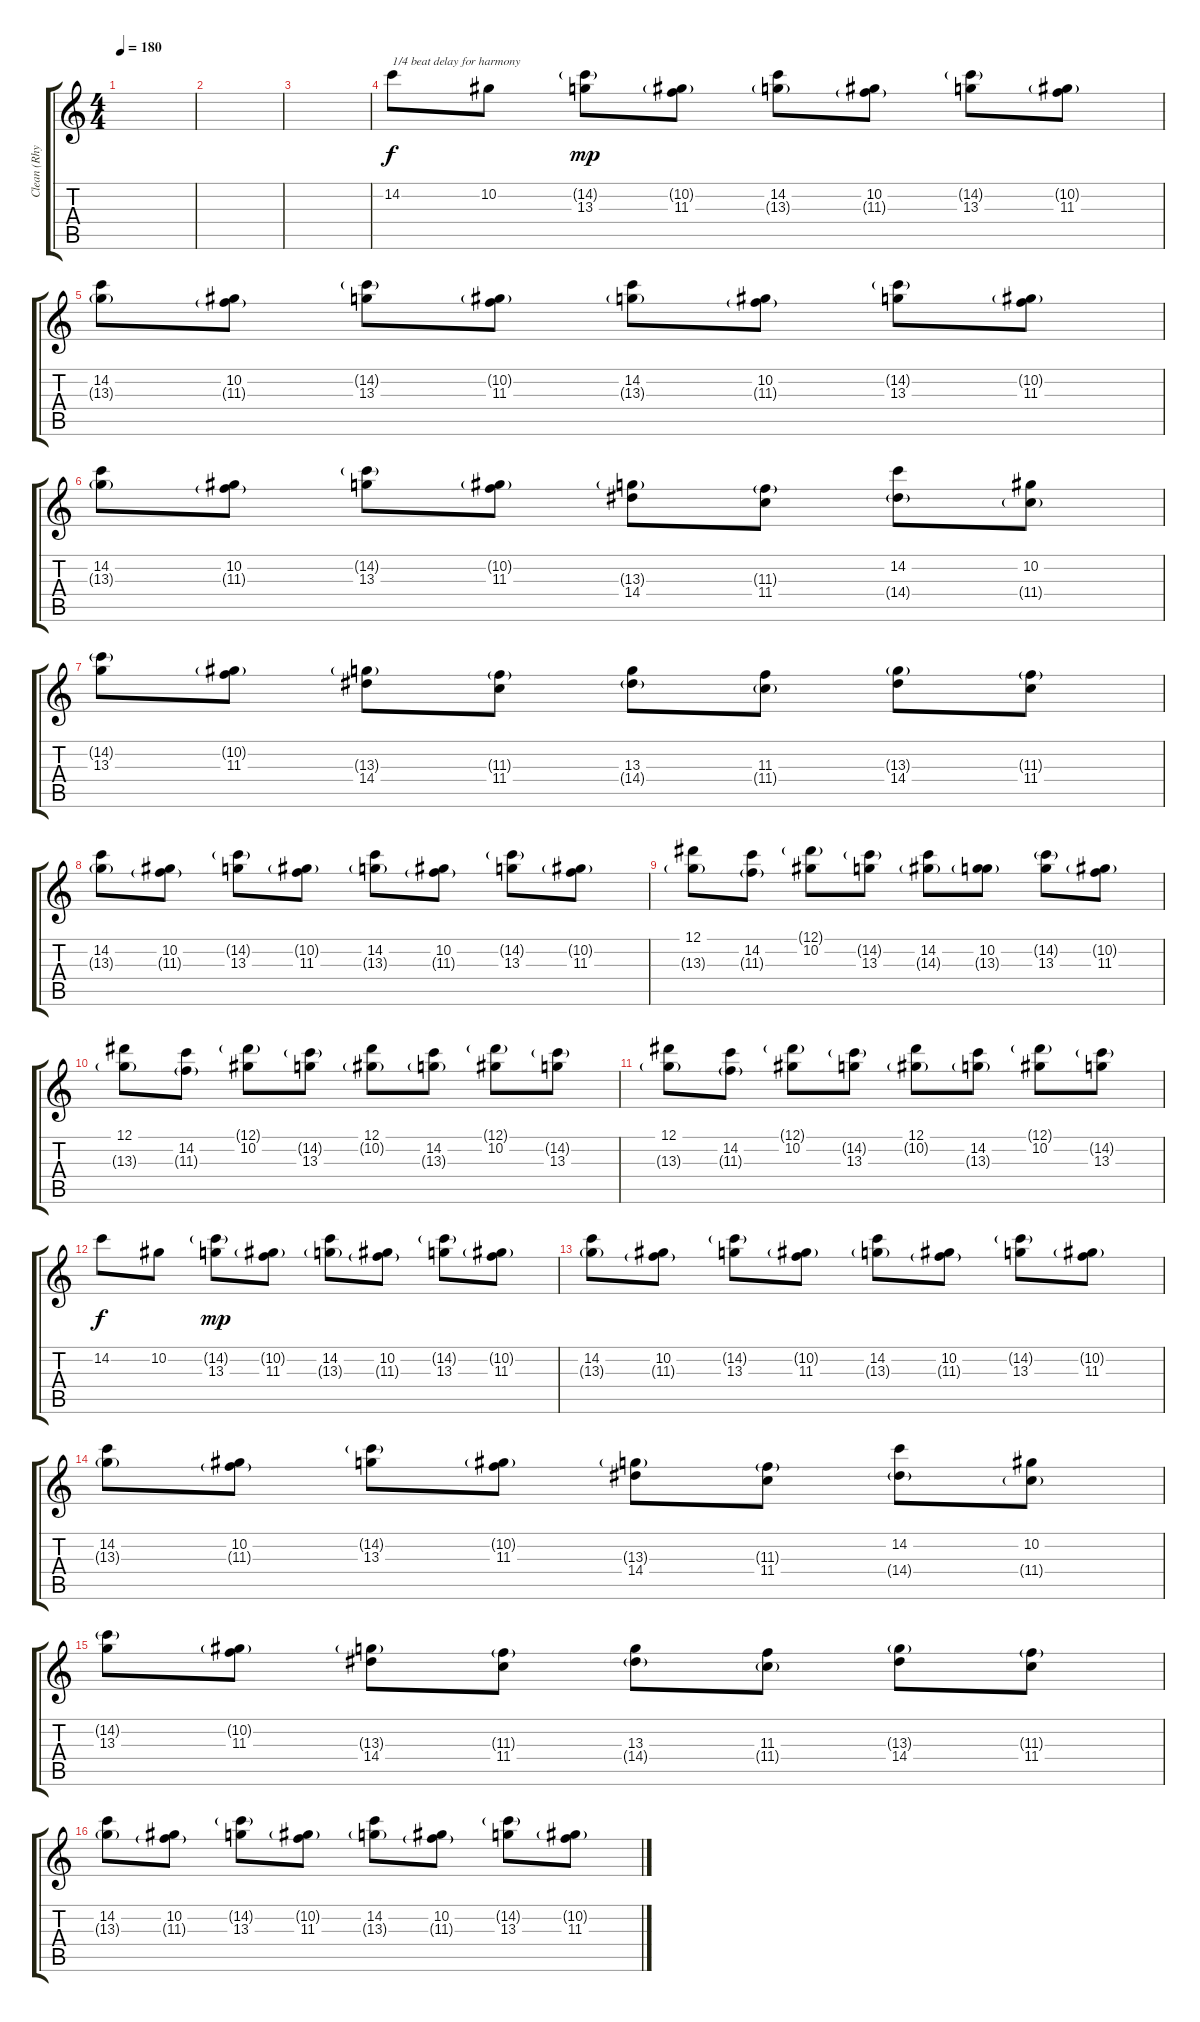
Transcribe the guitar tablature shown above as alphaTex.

\track ("Clean (Rhythm)" "Clean (Rhy") {instrument electricguitarclean}
\staff {score tabs}
\tuning (Eb4 Bb3 Gb3 Db3 Ab2 Eb2) {hide}
\ts (4 4)
\tempo 180
\clef g2
\ks c
|
|
|
14.2.8{txt "1/4 beat delay for harmony"} 10.2.8 (14.2{g} 13.3).8{dy mp} (10.2{g} 11.3).8 (14.2 13.3{g}).8 (10.2 11.3{g}).8 (14.2{g} 13.3).8 (10.2{g} 11.3).8 |
(14.2 13.3{g}).8 (10.2 11.3{g}).8 (14.2{g} 13.3).8 (10.2{g} 11.3).8 (14.2 13.3{g}).8 (10.2 11.3{g}).8 (14.2{g} 13.3).8 (10.2{g} 11.3).8 |
(14.2 13.3{g}).8 (10.2 11.3{g}).8 (14.2{g} 13.3).8 (10.2{g} 11.3).8 (13.3{g} 14.4).8 (11.3{g} 11.4).8 (14.2 14.4{g}).8 (10.2 11.4{g}).8 |
(14.2{g} 13.3).8 (10.2{g} 11.3).8 (13.3{g} 14.4).8 (11.3{g} 11.4).8 (13.3 14.4{g}).8 (11.3 11.4{g}).8 (13.3{g} 14.4).8 (11.3{g} 11.4).8 |
(14.2 13.3{g}).8 (10.2 11.3{g}).8 (14.2{g} 13.3).8 (10.2{g} 11.3).8 (14.2 13.3{g}).8 (10.2 11.3{g}).8 (14.2{g} 13.3).8 (10.2{g} 11.3).8 |
(12.1 13.3{g}).8 (14.2 11.3{g}).8 (12.1{g} 10.2).8 (14.2{g} 13.3).8 (14.2 14.3{g}).8 (10.2 13.3{g}).8 (14.2{g} 13.3).8 (10.2{g} 11.3).8 |
(12.1 13.3{g}).8 (14.2 11.3{g}).8 (12.1{g} 10.2).8 (14.2{g} 13.3).8 (12.1 10.2{g}).8 (14.2 13.3{g}).8 (12.1{g} 10.2).8 (14.2{g} 13.3).8 |
(12.1 13.3{g}).8 (14.2 11.3{g}).8 (12.1{g} 10.2).8 (14.2{g} 13.3).8 (12.1 10.2{g}).8 (14.2 13.3{g}).8 (12.1{g} 10.2).8 (14.2{g} 13.3).8 |
14.2.8{dy f} 10.2.8 (14.2{g} 13.3).8{dy mp} (10.2{g} 11.3).8 (14.2 13.3{g}).8 (10.2 11.3{g}).8 (14.2{g} 13.3).8 (10.2{g} 11.3).8 |
(14.2 13.3{g}).8 (10.2 11.3{g}).8 (14.2{g} 13.3).8 (10.2{g} 11.3).8 (14.2 13.3{g}).8 (10.2 11.3{g}).8 (14.2{g} 13.3).8 (10.2{g} 11.3).8 |
(14.2 13.3{g}).8 (10.2 11.3{g}).8 (14.2{g} 13.3).8 (10.2{g} 11.3).8 (13.3{g} 14.4).8 (11.3{g} 11.4).8 (14.2 14.4{g}).8 (10.2 11.4{g}).8 |
(14.2{g} 13.3).8 (10.2{g} 11.3).8 (13.3{g} 14.4).8 (11.3{g} 11.4).8 (13.3 14.4{g}).8 (11.3 11.4{g}).8 (13.3{g} 14.4).8 (11.3{g} 11.4).8 |
(14.2 13.3{g}).8 (10.2 11.3{g}).8 (14.2{g} 13.3).8 (10.2{g} 11.3).8 (14.2 13.3{g}).8 (10.2 11.3{g}).8 (14.2{g} 13.3).8 (10.2{g} 11.3).8
